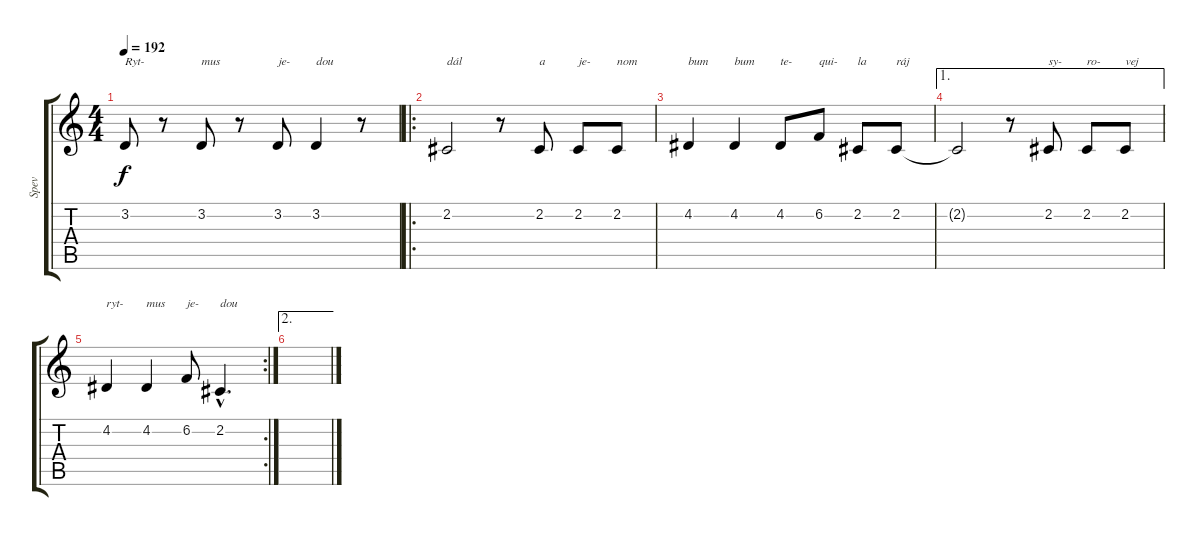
\track ("Spev" "Spev") {instrument trombone}
\staff {score tabs}
\tuning (E4 B3 G3 D3 A2 E2) {hide}
\ts (4 4)
\tempo 192
\clef g2
\ks c
3.2.8{txt "Ryt-" dy f volume 14} r.8 3.2.8{txt "mus"} r.8 3.2.8{txt "je-"} 3.2.4{txt "dou"} r.8 |
\ro
2.2.2{txt "dál"} r.8 2.2.8{txt "a"} 2.2.8{txt "je-"} 2.2.8{txt "nom"} |
4.2.4{txt "bum"} 4.2.4{txt "bum"} 4.2.8{txt "te-"} 6.2.8{txt "qui-"} 2.2.8{txt "la"} 2.2.8{txt "ráj"} |
\ae 1
2.2{t}.2 r.8 2.2.8{txt "sy-"} 2.2.8{txt "ro-"} 2.2.8{txt "vej"} |
\rc 2
4.2.4{txt "ryt-"} 4.2.4{txt "mus"} 6.2.8{txt "je-"} 2.2{hac}.4{d txt "dou"} |
\ae 2
